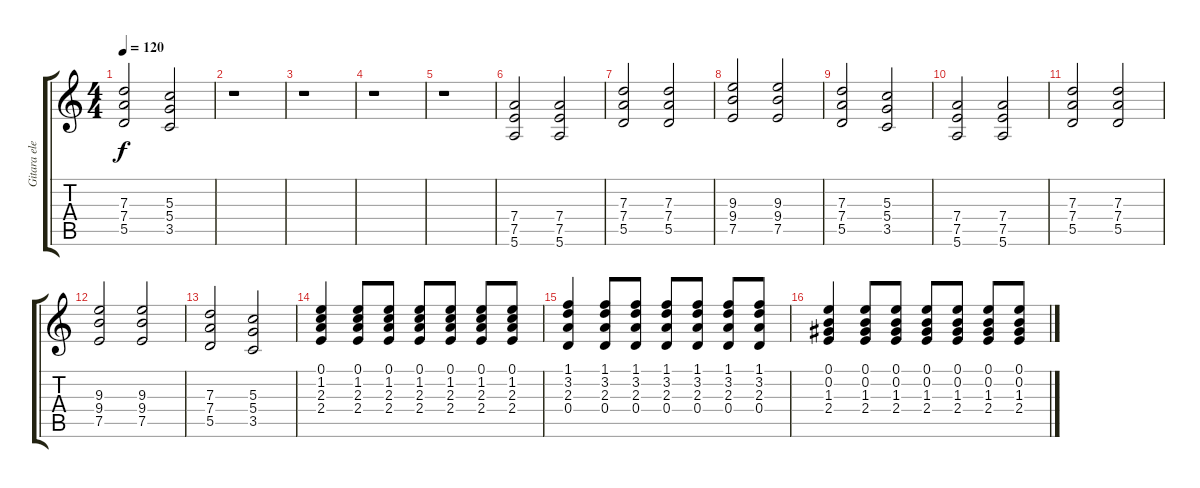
\track ("Gitara elektryczna" "Gitara ele") {instrument distortionguitar}
\staff {score tabs}
\tuning (E4 B3 G3 D3 A2 E2) {hide}
\ts (4 4)
\tempo 120
\clef g2
\ks c
(7.3 7.4 5.5).2{dy f} (5.3 5.4 3.5).2 |
r.1 |
r.1 |
r.1 |
r.1 |
(7.4 7.5 5.6).2 (7.4 7.5 5.6).2 |
(7.3 7.4 5.5).2 (7.3 7.4 5.5).2 |
(9.3 9.4 7.5).2 (9.3 9.4 7.5).2 |
(7.3 7.4 5.5).2 (5.3 5.4 3.5).2 |
(7.4 7.5 5.6).2 (7.4 7.5 5.6).2 |
(7.3 7.4 5.5).2 (7.3 7.4 5.5).2 |
(9.3 9.4 7.5).2 (9.3 9.4 7.5).2 |
(7.3 7.4 5.5).2 (5.3 5.4 3.5).2 |
(0.1 1.2 2.3 2.4).4{instrument electricguitarclean} (0.1 1.2 2.3 2.4).8 (0.1 1.2 2.3 2.4).8 (0.1 1.2 2.3 2.4).8 (0.1 1.2 2.3 2.4).8 (0.1 1.2 2.3 2.4).8 (0.1 1.2 2.3 2.4).8 |
(1.1 3.2 2.3 0.4).4 (1.1 3.2 2.3 0.4).8 (1.1 3.2 2.3 0.4).8 (1.1 3.2 2.3 0.4).8 (1.1 3.2 2.3 0.4).8 (1.1 3.2 2.3 0.4).8 (1.1 3.2 2.3 0.4).8 |
(0.1 0.2 1.3 2.4).4 (0.1 0.2 1.3 2.4).8 (0.1 0.2 1.3 2.4).8 (0.1 0.2 1.3 2.4).8 (0.1 0.2 1.3 2.4).8 (0.1 0.2 1.3 2.4).8 (0.1 0.2 1.3 2.4).8
